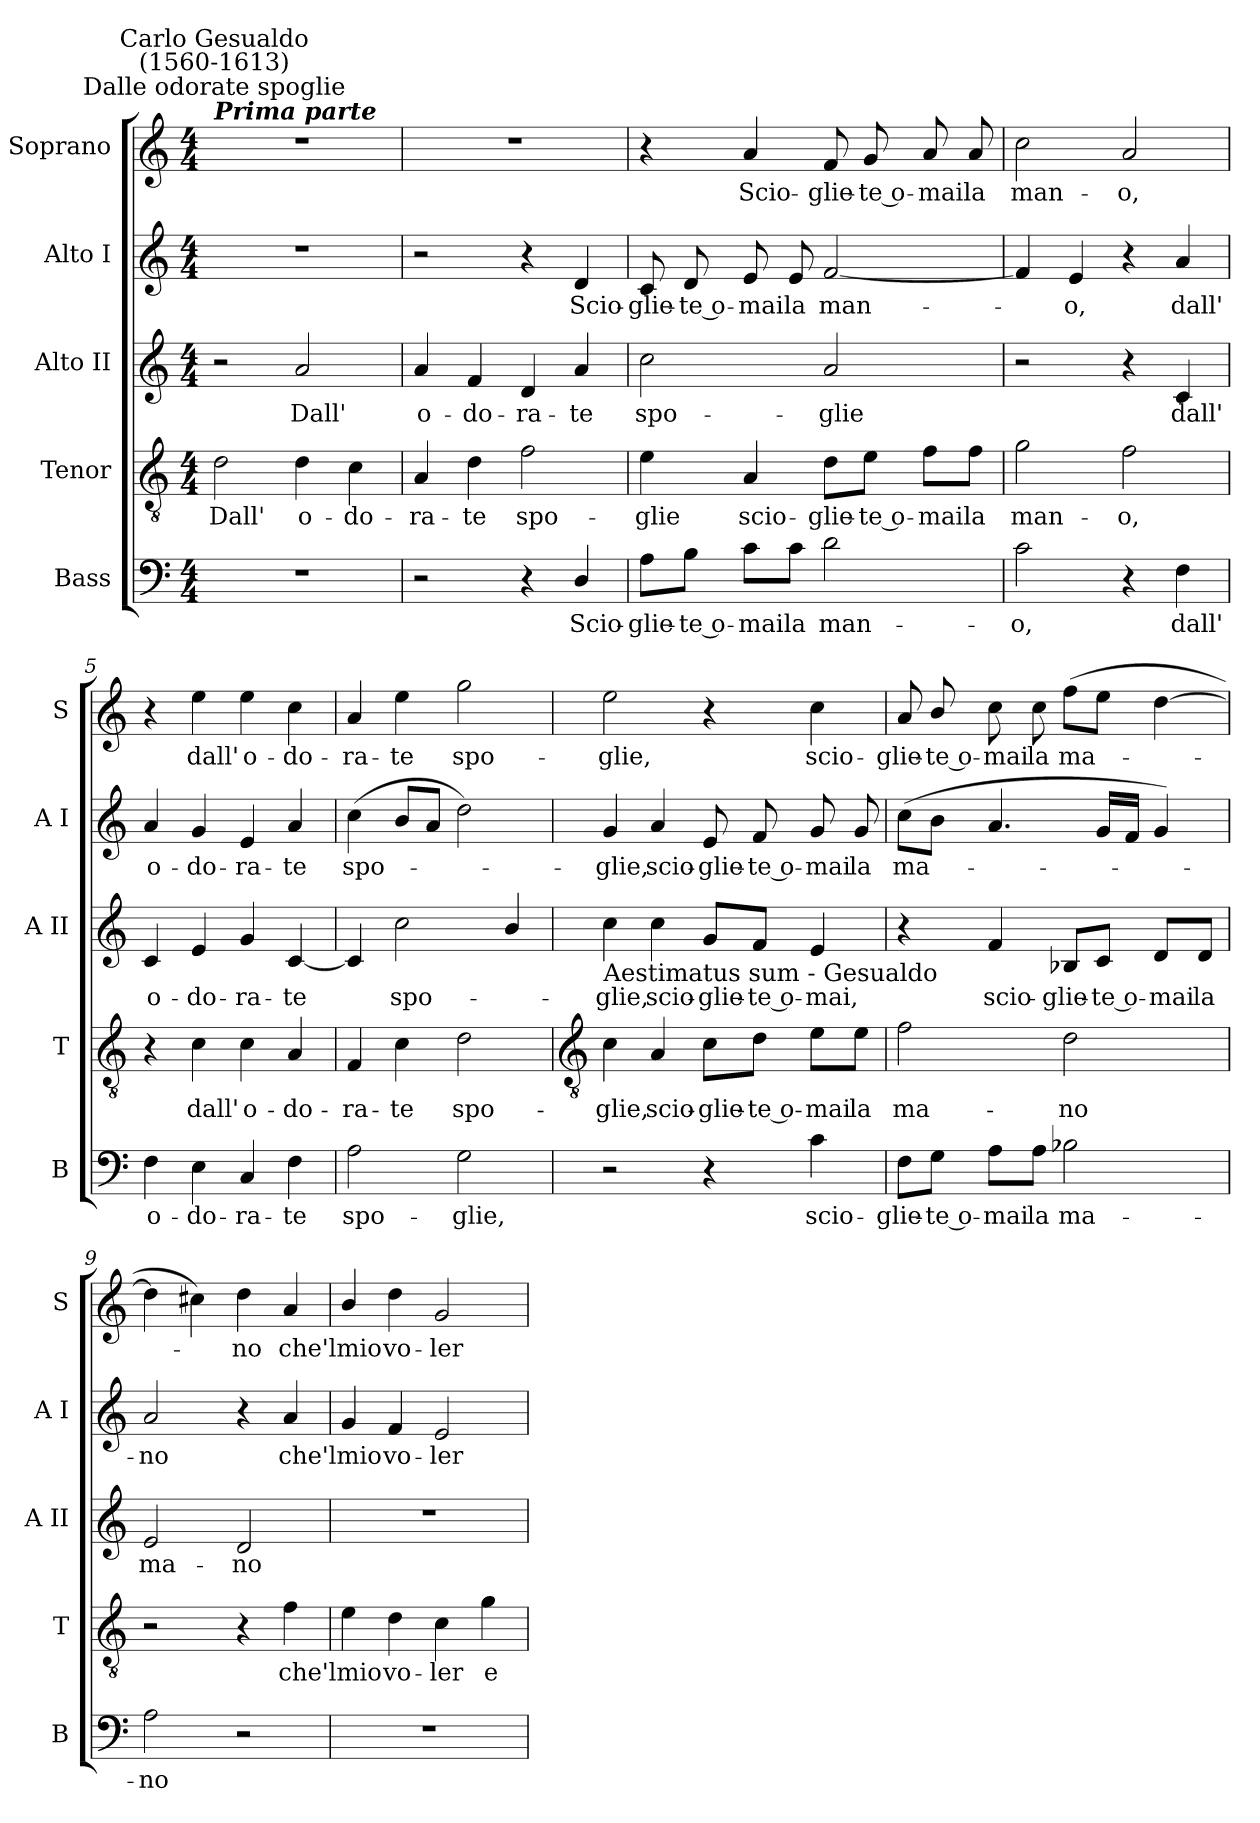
**kern	**text	**kern	**text	**kern	**text	**kern	**text	**kern	**text
*part5	*part5	*part4	*part4	*part3	*part3	*part2	*part2	*part1	*part1
*staff5	*staff5	*staff4	*staff4	*staff3	*staff3	*staff2	*staff2	*staff1	*staff1
*I"Bass	*	*I"Tenor	*	*I"Alto II	*	*I"Alto I	*	*I"Soprano	*
*I'B	*	*I'T	*	*I'A II	*	*I'A I	*	*I'S	*
*clefF4	*	*clefGv2	*	*clefG2	*	*clefG2	*	*clefG2	*
*k[]	*	*k[]	*	*k[]	*	*k[]	*	*k[]	*
*C:	*	*C:	*	*C:	*	*C:	*	*C:	*
*M4/4	*	*M4/4	*	*M4/4	*	*M4/4	*	*M4/4	*
=1	=1	=1	=1	=1	=1	=1	=1	=1	=1
!	!	!	!	!	!	!	!	!LO:TX:a:Bi:t=Prima parte	!
!	!	!	!	!	!	!	!	!LO:TX:a:cj:t=Dalle odorate spoglie	!
!	!	!	!	!	!	!	!	!LO:TX:a:cj:t=Carlo Gesualdo\n(1560-1613)	!
!	!	!	!LO:LY:b	!	!	!	!	!	!
1r	.	2d	Dall'	2r	.	1r	.	1r	.
!	!	!	!LO:LY:b	!	!LO:LY:b	!	!	!	!
.	.	4d	o-	2a	Dall'	.	.	.	.
!	!	!	!LO:LY:b	!	!	!	!	!	!
.	.	4c	-do-	.	.	.	.	.	.
=2	=2	=2	=2	=2	=2	=2	=2	=2	=2
!	!	!	!LO:LY:b	!	!LO:LY:b	!	!	!	!
2r	.	4A	-ra-	4a	o-	2r	.	1r	.
!	!	!	!LO:LY:b	!	!LO:LY:b	!	!	!	!
.	.	4d	-te	4f	-do-	.	.	.	.
!	!	!	!LO:LY:b	!	!LO:LY:b	!	!	!	!
4r	.	2f	spo-	4d	-ra-	4r	.	.	.
!	!LO:LY:b	!	!	!	!LO:LY:b	!	!LO:LY:b	!	!
4D/	Scio-	.	.	4a	-te	4d	Scio-	.	.
=3	=3	=3	=3	=3	=3	=3	=3	=3	=3
!	!LO:LY:b	!	!LO:LY:b	!	!LO:LY:b	!	!LO:LY:b	!	!
8A\L	-glie-	4e	-glie	2cc	spo-	8c	-glie-	4r	.
!	!LO:LY:b	!	!	!	!	!	!LO:LY:b	!	!
8B\J	-te o-	.	.	.	.	8d	-te o-	.	.
!	!LO:LY:b	!	!LO:LY:b	!	!	!	!LO:LY:b	!	!LO:LY:b
8c\L	-mai	4A	scio-	.	.	8e	-mai	4a	Scio-
!	!LO:LY:b	!	!	!	!	!	!LO:LY:b	!	!
8c\J	la	.	.	.	.	8e	la	.	.
!	!LO:LY:b	!	!LO:LY:b	!	!LO:LY:b	!	!LO:LY:b	!	!LO:LY:b
2d	man-	8d\L	-glie-	2a	-glie	[2f	man-	8f	-glie-
!	!	!	!LO:LY:b	!	!	!	!	!	!LO:LY:b
.	.	8e\J	-te o-	.	.	.	.	8g	-te o-
!	!	!	!LO:LY:b	!	!	!	!	!	!LO:LY:b
.	.	8f\L	-mai	.	.	.	.	8a	-mai
!	!	!	!LO:LY:b	!	!	!	!	!	!LO:LY:b
.	.	8f\J	la	.	.	.	.	8a	la
=4	=4	=4	=4	=4	=4	=4	=4	=4	=4
!	!LO:LY:b	!	!LO:LY:b	!	!	!	!	!	!LO:LY:b
2c	-o,	2g	man-	2r	.	4f]	.	2cc	man-
!	!	!	!	!	!	!	!LO:LY:b	!	!
.	.	.	.	.	.	4e	o,	.	.
!	!	!	!LO:LY:b	!	!	!	!	!	!LO:LY:b
4r	.	2f	-o,	4r	.	4r	.	2a	-o,
!	!LO:LY:b	!	!	!	!LO:LY:b	!	!LO:LY:b	!	!
4F	dall'	.	.	4c	dall'	4a	dall'	.	.
=5	=5	=5	=5	=5	=5	=5	=5	=5	=5
!	!LO:LY:b	!	!	!	!LO:LY:b	!	!LO:LY:b	!	!
4F	o-	4r	.	4c	o-	4a	o-	4r	.
!	!LO:LY:b	!	!LO:LY:b	!	!LO:LY:b	!	!LO:LY:b	!	!LO:LY:b
4E	-do-	4c	dall'	4e	-do-	4g	-do-	4ee	dall'
!	!LO:LY:b	!	!LO:LY:b	!	!LO:LY:b	!	!LO:LY:b	!	!LO:LY:b
4C	-ra-	4c	o-	4g	-ra-	4e	-ra-	4ee	o-
!	!LO:LY:b	!	!LO:LY:b	!	!LO:LY:b	!	!LO:LY:b	!	!LO:LY:b
4F	-te	4A	-do-	[4c	-te	4a	-te	4cc	-do-
=6	=6	=6	=6	=6	=6	=6	=6	=6	=6
!	!LO:LY:b	!	!LO:LY:b	!	!	!	!LO:LY:b	!	!LO:LY:b
2A	spo-	4F	-ra-	4c]	.	(>4cc	spo-	4a	-ra-
!	!	!	!LO:LY:b	!	!LO:LY:b	!	!	!	!LO:LY:b
.	.	4c	-te	2cc	spo-	8bL	.	4ee	-te
.	.	.	.	.	.	8aJ	.	.	.
!	!LO:LY:b	!	!LO:LY:b	!	!	!	!	!	!LO:LY:b
2G	-glie,	2d	spo-	.	.	2dd)	.	2gg	spo-
.	.	.	.	4b/	.	.	.	.	.
!!LO:LB:g=z
=7	=7	=7	=7	=7	=7	=7	=7	=7	=7
*	*	*clefGv2	*	*	*	*	*	*	*
!	!	!	!	!LO:TX:b:t=Aestimatus sum - Gesualdo	!	!	!	!	!
!	!	!	!LO:LY:b	!	!LO:LY:b	!	!LO:LY:b	!	!LO:LY:b
2r	.	4c	-glie,	4cc	-glie,	4g	glie,	2ee	-glie,
!	!	!	!LO:LY:b	!	!LO:LY:b	!	!LO:LY:b	!	!
.	.	4A	scio-	4cc	scio-	4a	scio-	.	.
!	!	!	!LO:LY:b	!	!LO:LY:b	!	!LO:LY:b	!	!
4r	.	8c\L	-glie-	8g/L	-glie-	8e	-glie-	4r	.
!	!	!	!LO:LY:b	!	!LO:LY:b	!	!LO:LY:b	!	!
.	.	8d\J	-te o-	8f/J	-te o-	8f	-te o-	.	.
!	!LO:LY:b	!	!LO:LY:b	!	!LO:LY:b	!	!LO:LY:b	!	!LO:LY:b
4c	scio-	8e\L	-mai	4e	-mai,	8g	-mai	4cc	scio-
!	!	!	!LO:LY:b	!	!	!	!LO:LY:b	!	!
.	.	8e\J	la	.	.	8g	la	.	.
=8	=8	=8	=8	=8	=8	=8	=8	=8	=8
!	!LO:LY:b	!	!LO:LY:b	!	!	!	!LO:LY:b	!	!LO:LY:b
8F\L	-glie-	2f	ma-	4r	.	(<8ccL	ma-	8a	-glie-
!	!LO:LY:b	!	!	!	!	!	!	!	!LO:LY:b
8G\J	-te o-	.	.	.	.	8bJ	.	8b/	-te o-
!	!LO:LY:b	!	!	!	!LO:LY:b	!	!	!	!LO:LY:b
8A\L	-mai	.	.	4f	scio-	4.a	.	8cc	-mai
!	!LO:LY:b	!	!	!	!	!	!	!	!LO:LY:b
8A\J	la	.	.	.	.	.	.	8cc	la
!	!LO:LY:b	!	!LO:LY:b	!	!LO:LY:b	!	!	!	!LO:LY:b
2B-X	ma-	2d	-no	8B-X/L	-glie-	.	.	(>8ffL	ma-
!	!	!	!	!	!LO:LY:b	!	!	!	!
.	.	.	.	8c/J	-te o-	16gLL	.	8eeJ	.
.	.	.	.	.	.	16fJJ	.	.	.
!	!	!	!	!	!LO:LY:b	!	!	!	!
.	.	.	.	8d/L	-mai	4g)	.	[4dd	.
!	!	!	!	!	!LO:LY:b	!	!	!	!
.	.	.	.	8d/J	la	.	.	.	.
=9	=9	=9	=9	=9	=9	=9	=9	=9	=9
!	!LO:LY:b	!	!	!	!LO:LY:b	!	!LO:LY:b	!	!
2A	-no	2r	.	2e	ma-	2a	no	4dd]	.
.	.	.	.	.	.	.	.	4cc#X)	.
!	!	!	!	!	!LO:LY:b	!	!	!	!LO:LY:b
2r	.	4r	.	2d	-no	4r	.	4dd	no
!	!	!	!LO:LY:b	!	!	!	!LO:LY:b	!	!LO:LY:b
.	.	4f	che'l	.	.	4a	che'l	4a	che'l
=10	=10	=10	=10	=10	=10	=10	=10	=10	=10
!	!	!	!LO:LY:b	!	!	!	!LO:LY:b	!	!LO:LY:b
1r	.	4e	mio	1r	.	4g	mio	4b/	mio
!	!	!	!LO:LY:b	!	!	!	!LO:LY:b	!	!LO:LY:b
.	.	4d	vo-	.	.	4f	vo-	4dd	vo-
!	!	!	!LO:LY:b	!	!	!	!LO:LY:b	!	!LO:LY:b
.	.	4c	-ler	.	.	2e	-ler	2g	-ler
!	!	!	!LO:LY:b	!	!	!	!	!	!
.	.	4g	e	.	.	.	.	.	.
=	=	=	=	=	=	=	=	=	=
*-	*-	*-	*-	*-	*-	*-	*-	*-	*-
